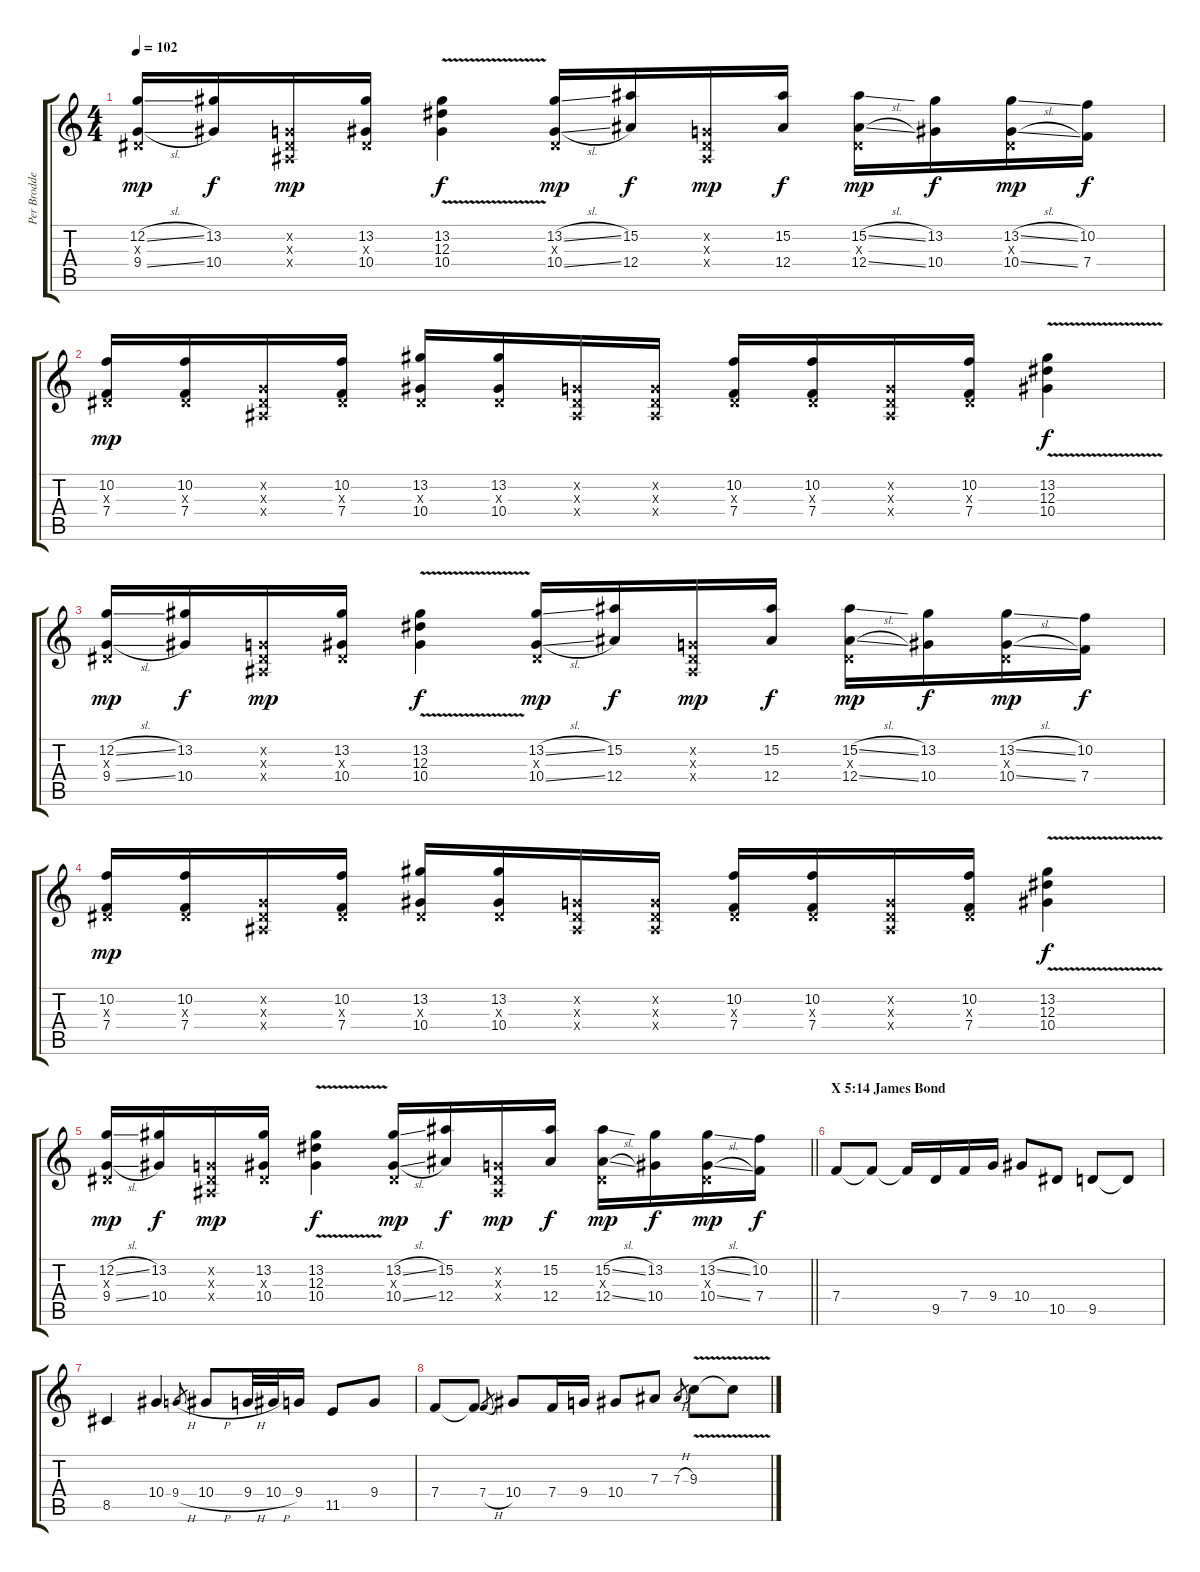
\track ("Per Broddesson (Guitar) C-Tuning" "Per Brodde") {instrument acousticguitarsteel}
\staff {score tabs}
\tuning (C4 G3 Eb3 Bb2 F2 C2) {hide}
\ts (4 4)
\tempo 102
\clef g2
\ks c
(12.2{sl} 0.3{x} 9.4{sl}).16{dy mp} (13.2 10.4).16{dy f} (0.2{x} 0.3{x} 0.4{x}).16{dy mp} (13.2 0.3{x} 10.4).16 (13.2{v} 12.3{v} 10.4{v}).4{dy f} (13.2{sl} 0.3{x} 10.4{sl}).16{dy mp} (15.2 12.4).16{dy f} (0.2{x} 0.3{x} 0.4{x}).16{dy mp} (15.2 12.4).16{dy f} (15.2{sl} 0.3{x} 12.4{sl}).16{dy mp} (13.2 10.4).16{dy f} (13.2{sl} 0.3{x} 10.4{sl}).16{dy mp} (10.2 7.4).16{dy f} |
(10.2 0.3{x} 7.4).16{dy mp} (10.2 0.3{x} 7.4).16 (0.2{x} 0.3{x} 0.4{x}).16 (10.2 0.3{x} 7.4).16 (13.2 0.3{x} 10.4).16 (13.2 0.3{x} 10.4).16 (0.2{x} 0.3{x} 0.4{x}).16 (0.2{x} 0.3{x} 0.4{x}).16 (10.2 0.3{x} 7.4).16 (10.2 0.3{x} 7.4).16 (0.2{x} 0.3{x} 0.4{x}).16 (10.2 0.3{x} 7.4).16 (13.2{v} 12.3{v} 10.4{v}).4{dy f} |
(12.2{sl} 0.3{x} 9.4{sl}).16{dy mp} (13.2 10.4).16{dy f} (0.2{x} 0.3{x} 0.4{x}).16{dy mp} (13.2 0.3{x} 10.4).16 (13.2{v} 12.3{v} 10.4{v}).4{dy f} (13.2{sl} 0.3{x} 10.4{sl}).16{dy mp} (15.2 12.4).16{dy f} (0.2{x} 0.3{x} 0.4{x}).16{dy mp} (15.2 12.4).16{dy f} (15.2{sl} 0.3{x} 12.4{sl}).16{dy mp} (13.2 10.4).16{dy f} (13.2{sl} 0.3{x} 10.4{sl}).16{dy mp} (10.2 7.4).16{dy f} |
(10.2 0.3{x} 7.4).16{dy mp} (10.2 0.3{x} 7.4).16 (0.2{x} 0.3{x} 0.4{x}).16 (10.2 0.3{x} 7.4).16 (13.2 0.3{x} 10.4).16 (13.2 0.3{x} 10.4).16 (0.2{x} 0.3{x} 0.4{x}).16 (0.2{x} 0.3{x} 0.4{x}).16 (10.2 0.3{x} 7.4).16 (10.2 0.3{x} 7.4).16 (0.2{x} 0.3{x} 0.4{x}).16 (10.2 0.3{x} 7.4).16 (13.2{v} 12.3{v} 10.4{v}).4{dy f} |
\barLineRight lightlight
(12.2{sl} 0.3{x} 9.4{sl}).16{dy mp} (13.2 10.4).16{dy f} (0.2{x} 0.3{x} 0.4{x}).16{dy mp} (13.2 0.3{x} 10.4).16 (13.2{v} 12.3{v} 10.4{v}).4{dy f} (13.2{sl} 0.3{x} 10.4{sl}).16{dy mp} (15.2 12.4).16{dy f} (0.2{x} 0.3{x} 0.4{x}).16{dy mp} (15.2 12.4).16{dy f} (15.2{sl} 0.3{x} 12.4{sl}).16{dy mp} (13.2 10.4).16{dy f} (13.2{sl} 0.3{x} 10.4{sl}).16{dy mp} (10.2 7.4).16{dy f} |
\section ("" "X 5:14 James Bond")
7.4.8{instrument electricguitarclean} 7.4{t}.8 7.4{t}.16 9.5.16 7.4.16 9.4.16 10.4.8 10.5.8 9.5.8 9.5{t}.8 |
8.5.4 10.4.4 9.4{h}.8{gr} 10.4{h}.8 9.4{h}.32 10.4{h}.32 9.4.16 11.5.8 9.4.8 |
7.4.8 7.4{t}.8 7.4{h}.8{gr} 10.4.8 7.4.16 9.4.16 10.4.8 7.3.8 7.3{h}.8{gr} 9.3{v}.8 9.3{t}.8
